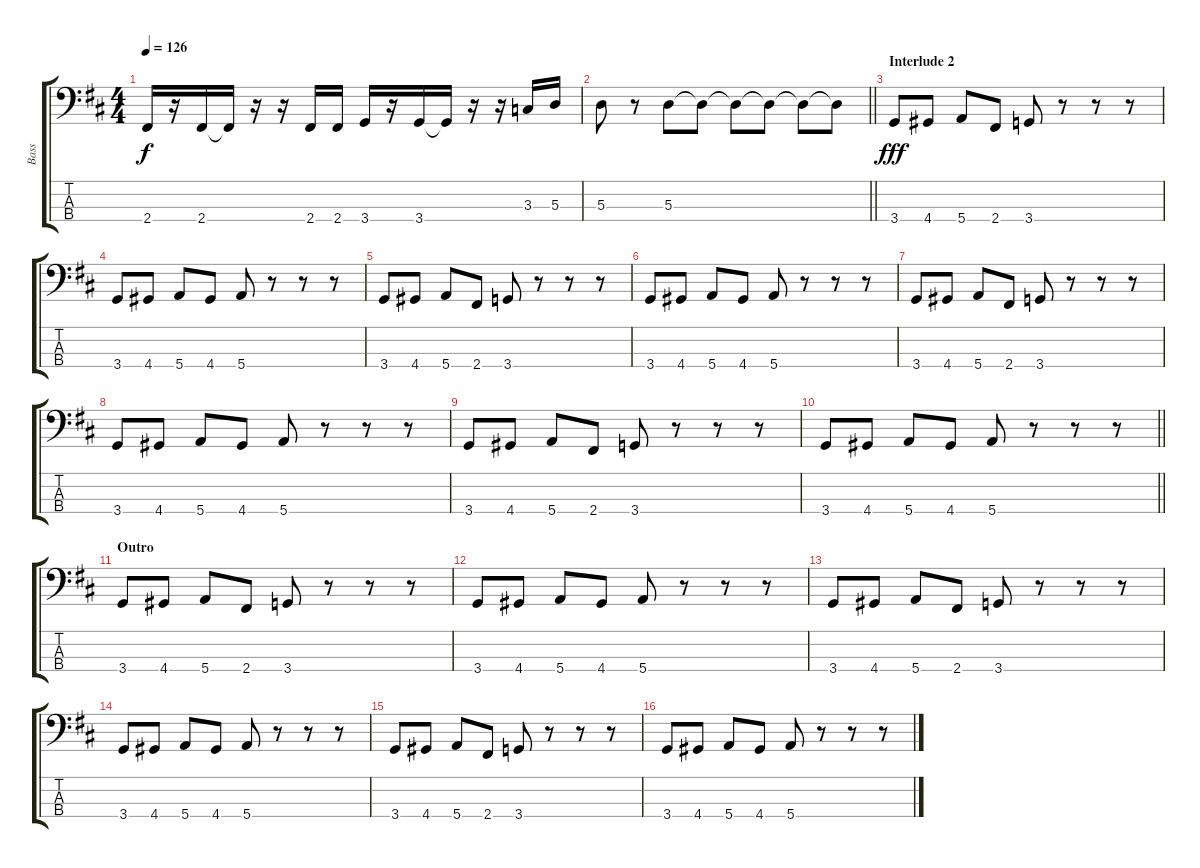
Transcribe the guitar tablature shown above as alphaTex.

\track ("Bass" "Bass") {instrument electricbassfinger}
\staff {score tabs}
\tuning (G2 D2 A1 E1) {hide}
\ts (4 4)
\tempo 126
\clef f4
\ks d
2.4.16{dy f} r.16 2.4.16 2.4{t}.16 r.16 r.16 2.4.16 2.4.16 3.4.16 r.16 3.4.16 3.4{t}.16 r.16 r.16 3.3.16 5.3.16 |
\barLineRight lightlight
5.3.8 r.8 5.3.8 5.3{t}.8 5.3{t}.8 5.3{t}.8 5.3{t}.8 5.3{t}.8 |
\section ("" "Interlude 2")
3.4.8{dy fff} 4.4.8 5.4.8 2.4.8 3.4.8 r.8 r.8 r.8 |
3.4.8 4.4.8 5.4.8 4.4.8 5.4.8 r.8 r.8 r.8 |
3.4.8 4.4.8 5.4.8 2.4.8 3.4.8 r.8 r.8 r.8 |
3.4.8 4.4.8 5.4.8 4.4.8 5.4.8 r.8 r.8 r.8 |
3.4.8 4.4.8 5.4.8 2.4.8 3.4.8 r.8 r.8 r.8 |
3.4.8 4.4.8 5.4.8 4.4.8 5.4.8 r.8 r.8 r.8 |
3.4.8 4.4.8 5.4.8 2.4.8 3.4.8 r.8 r.8 r.8 |
\barLineRight lightlight
3.4.8 4.4.8 5.4.8 4.4.8 5.4.8 r.8 r.8 r.8 |
\section ("" "Outro")
3.4.8 4.4.8 5.4.8 2.4.8 3.4.8 r.8 r.8 r.8 |
3.4.8 4.4.8 5.4.8 4.4.8 5.4.8 r.8 r.8 r.8 |
3.4.8 4.4.8 5.4.8 2.4.8 3.4.8 r.8 r.8 r.8 |
3.4.8 4.4.8 5.4.8 4.4.8 5.4.8 r.8 r.8 r.8 |
3.4.8 4.4.8 5.4.8 2.4.8 3.4.8 r.8 r.8 r.8 |
3.4.8 4.4.8 5.4.8 4.4.8 5.4.8 r.8 r.8 r.8
